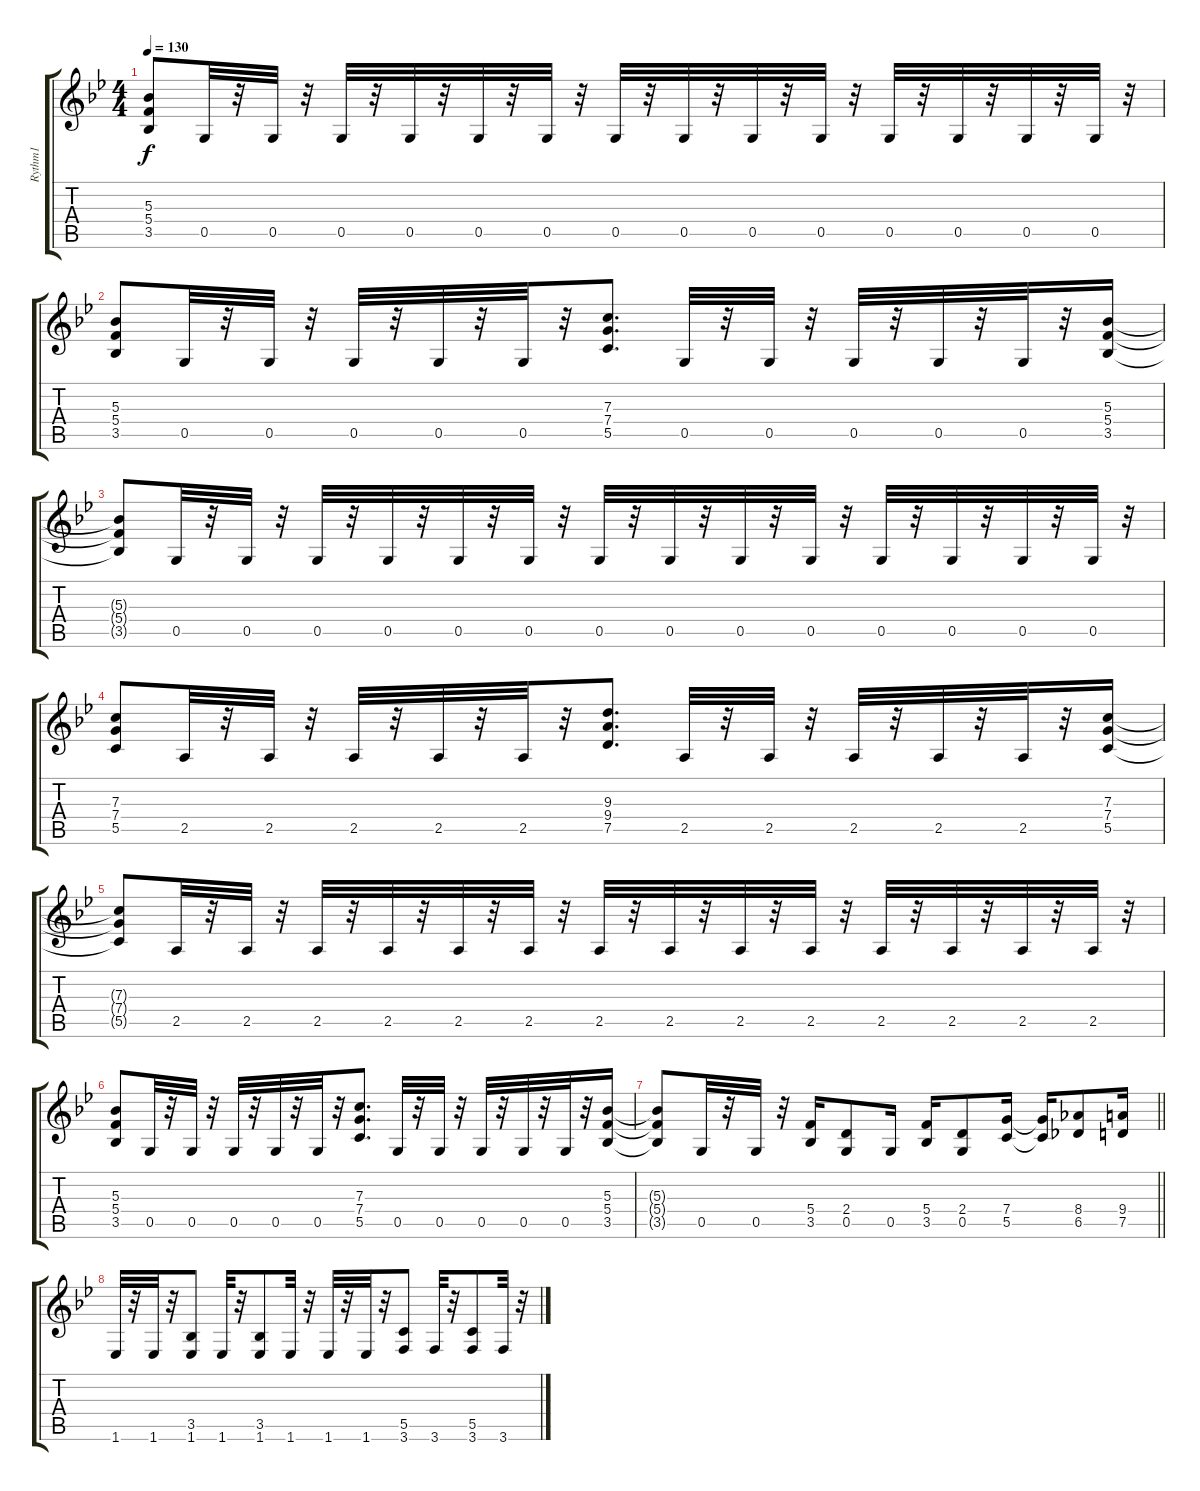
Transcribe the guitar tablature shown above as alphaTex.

\track ("Rythm1" "Rythm1") {instrument distortionguitar}
\staff {score tabs}
\tuning (D4 A3 F3 C3 G2 D2) {hide}
\ts (4 4)
\tempo 130
\clef g2
\ks bb
(5.3{t} 5.4{t} 3.5{t}).8{dy f} 0.5.32 r.32 0.5.32 r.32 0.5.32 r.32 0.5.32 r.32 0.5.32 r.32 0.5.32 r.32 0.5.32 r.32 0.5.32 r.32 0.5.32 r.32 0.5.32 r.32 0.5.32 r.32 0.5.32 r.32 0.5.32 r.32 0.5.32 r.32 |
(5.3 5.4 3.5).8 0.5.32 r.32 0.5.32 r.32 0.5.32 r.32 0.5.32 r.32 0.5.32 r.32 (7.3 7.4 5.5).8{d} 0.5.32 r.32 0.5.32 r.32 0.5.32 r.32 0.5.32 r.32 0.5.32 r.32 (5.3 5.4 3.5).16 |
(5.3{t} 5.4{t} 3.5{t}).8 0.5.32 r.32 0.5.32 r.32 0.5.32 r.32 0.5.32 r.32 0.5.32 r.32 0.5.32 r.32 0.5.32 r.32 0.5.32 r.32 0.5.32 r.32 0.5.32 r.32 0.5.32 r.32 0.5.32 r.32 0.5.32 r.32 0.5.32 r.32 |
(7.3 7.4 5.5).8 2.5.32 r.32 2.5.32 r.32 2.5.32 r.32 2.5.32 r.32 2.5.32 r.32 (9.3 9.4 7.5).8{d} 2.5.32 r.32 2.5.32 r.32 2.5.32 r.32 2.5.32 r.32 2.5.32 r.32 (7.3 7.4 5.5).16 |
(7.3{t} 7.4{t} 5.5{t}).8 2.5.32 r.32 2.5.32 r.32 2.5.32 r.32 2.5.32 r.32 2.5.32 r.32 2.5.32 r.32 2.5.32 r.32 2.5.32 r.32 2.5.32 r.32 2.5.32 r.32 2.5.32 r.32 2.5.32 r.32 2.5.32 r.32 2.5.32 r.32 |
(5.3 5.4 3.5).8 0.5.32 r.32 0.5.32 r.32 0.5.32 r.32 0.5.32 r.32 0.5.32 r.32 (7.3 7.4 5.5).8{d} 0.5.32 r.32 0.5.32 r.32 0.5.32 r.32 0.5.32 r.32 0.5.32 r.32 (5.3 5.4 3.5).16 |
\barLineRight lightlight
(5.3{t} 5.4{t} 3.5{t}).8 0.5.32 r.32 0.5.32 r.32 (5.4 3.5).16 (2.4 0.5).8 0.5.16 (5.4 3.5).16 (2.4 0.5).8 (7.4 5.5).16 (7.4{t} 5.5{t}).16 (8.4 6.5).8 (9.4 7.5).16 |
1.6.32 r.32 1.6.32 r.32 (3.5 1.6).8 1.6.32 r.32 (3.5 1.6).8 1.6.32 r.32 1.6.32 r.32 1.6.32 r.32 (5.5 3.6).8 3.6.32 r.32 (5.5 3.6).8 3.6.32 r.32
